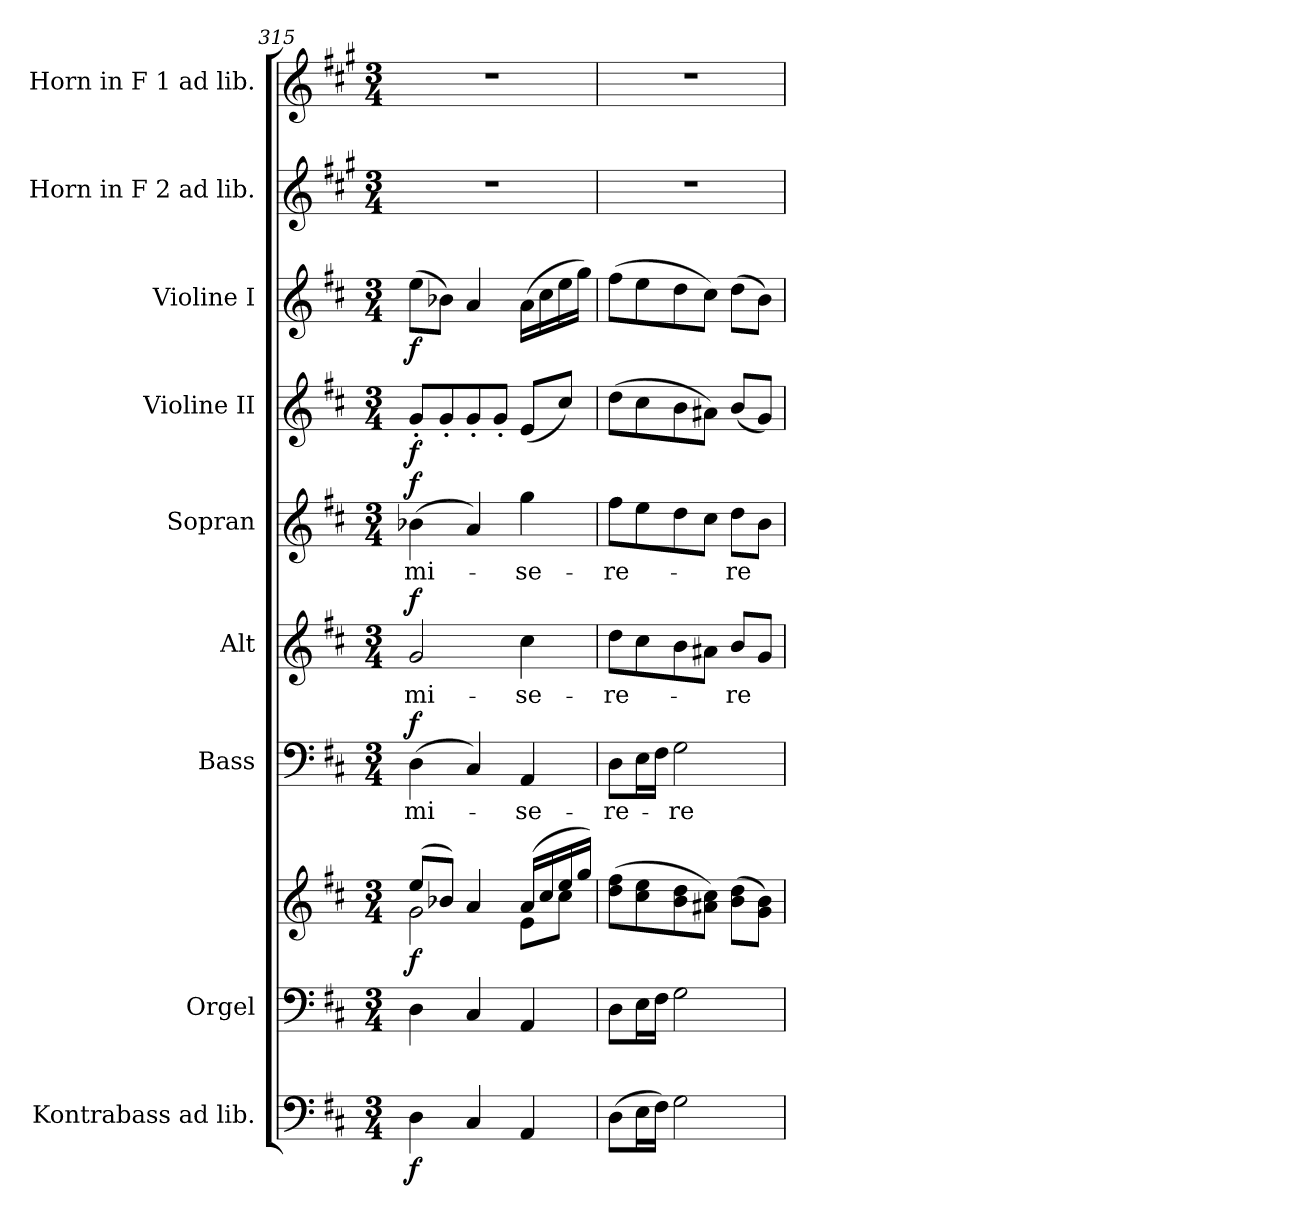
**kern	**dynam	**kern	**kern	**dynam	**kern	**text	**dynam	**kern	**text	**dynam	**kern	**text	**dynam	**kern	**dynam	**kern	**dynam	**kern	**kern
*part9	*part9	*part8	*part8	*part8	*part7	*part7	*part7	*part6	*part6	*part6	*part5	*part5	*part5	*part4	*part4	*part3	*part3	*part2	*part1
*staff10	*staff10	*staff9	*staff8	*staff8/9	*staff7	*staff7	*staff7	*staff6	*staff6	*staff6	*staff5	*staff5	*staff5	*staff4	*staff4	*staff3	*staff3	*staff2	*staff1
*I"Kontrabass ad lib.	*	*I"Orgel	*	*	*I"Bass	*	*	*I"Alt	*	*	*I"Sopran	*	*	*I"Violine II	*	*I"Violine I	*	*I"Horn in F 2 ad lib.	*I"Horn in F 1 ad lib.
*I'Kb.	*	*I'Org.	*	*	*I'B.	*	*	*I'A.	*	*	*I'S.	*	*	*I'Vl. II	*	*I'Vl. I	*	*	*
*clefF4	*	*clefF4	*clefG2	*	*clefF4	*	*	*clefG2	*	*	*clefG2	*	*	*clefG2	*	*clefG2	*	*clefG2	*clefG2
*ITrd7c12	*	*	*	*	*	*	*	*	*	*	*	*	*	*	*	*	*	*ITrd4c7	*ITrd4c7
*k[f#c#]	*	*k[f#c#]	*k[f#c#]	*	*k[f#c#]	*	*	*k[f#c#]	*	*	*k[f#c#]	*	*	*k[f#c#]	*	*k[f#c#]	*	*k[f#c#]	*k[f#c#]
*D:	*	*D:	*D:	*	*D:	*	*	*D:	*	*	*D:	*	*	*D:	*	*D:	*	*D:	*D:
*M3/4	*	*M3/4	*M3/4	*	*M3/4	*	*	*M3/4	*	*	*M3/4	*	*	*M3/4	*	*M3/4	*	*M3/4	*M3/4
=315	=315	=315	=315	=315	=315	=315	=315	=315	=315	=315	=315	=315	=315	=315	=315	=315	=315	=315	=315
*	*	*	*^	*	*	*	*	*	*	*	*	*	*	*	*	*	*	*	*
!	!LO:DY:b	!	!	!	!LO:DY:b	!	!LO:LY:b	!LO:DY:a	!	!LO:LY:b	!LO:DY:a	!	!LO:LY:b	!LO:DY:a	!	!LO:DY:b	!	!LO:DY:b	!	!
4DD\	f	4D\	(>8ee/L	2g\	f	(>4D\	mi-	f	2g/	mi-	f	(>4b-X\	mi-	f	8g'</L	f	(>8ee\L	f	2.r	2.r
.	.	.	8b-X/J)	.	.	.	.	.	.	.	.	.	.	.	8g'</	.	8b-X\J)	.	.	.
4CC#/	.	4C#/	4a/	.	.	4C#/)	.	.	.	.	.	4a/)	.	.	8g'</	.	4a/	.	.	.
.	.	.	.	.	.	.	.	.	.	.	.	.	.	.	8g'</J	.	.	.	.	.
!	!	!	!	!	!	!	!LO:LY:b	!	!	!LO:LY:b	!	!	!LO:LY:b	!	!	!	!	!	!	!
4AAA/	.	4AA/	(>16a/LL	8e\L	.	4AA/	-se-	.	4cc#\	-se-	.	4gg\	-se-	.	(<8e/L	.	(>16a\LL	.	.	.
.	.	.	16cc#/	.	.	.	.	.	.	.	.	.	.	.	.	.	16cc#\	.	.	.
.	.	.	16ee/	8cc#\J	.	.	.	.	.	.	.	.	.	.	8cc#/J)	.	16ee\	.	.	.
.	.	.	16gg/JJ)	.	.	.	.	.	.	.	.	.	.	.	.	.	16gg\JJ)	.	.	.
*	*	*	*v	*v	*	*	*	*	*	*	*	*	*	*	*	*	*	*	*	*
=316	=316	=316	=316	=316	=316	=316	=316	=316	=316	=316	=316	=316	=316	=316	=316	=316	=316	=316	=316
!	!	!	!	!	!	!LO:LY:b	!	!	!LO:LY:b	!	!	!LO:LY:b	!	!	!	!	!	!	!
(>8DD\L	.	8D\L	(>8dd\ 8ff#\L	.	8D\L	-re-	.	8dd\L	-re-	.	8ff#\L	-re-	.	(>8dd\L	.	(>8ff#\L	.	2.r	2.r
16EE\L	.	16E\L	8cc#\ 8ee\	.	16E\L	.	.	8cc#\	.	.	8ee\	.	.	8cc#\	.	8ee\	.	.	.
16FF#\JJ)	.	16F#\JJ	.	.	16F#\JJ	.	.	.	.	.	.	.	.	.	.	.	.	.	.
!	!	!	!	!	!	!LO:LY:b	!	!	!	!	!	!	!	!	!	!	!	!	!
2GG\	.	2G\	8b\ 8dd\	.	2G\	-re	.	8b\	.	.	8dd\	.	.	8b\	.	8dd\	.	.	.
.	.	.	8a#X\ 8cc#\J)	.	.	.	.	8a#X\J	.	.	8cc#\J	.	.	8a#X\J)	.	8cc#\J)	.	.	.
!	!	!	!	!	!	!	!	!	!LO:LY:b	!	!	!LO:LY:b	!	!	!	!	!	!	!
.	.	.	(>8b\ 8dd\L	.	.	.	.	8b/L	-re	.	8dd\L	-re	.	(<8b/L	.	(>8dd\L	.	.	.
.	.	.	8g\ 8b\J)	.	.	.	.	8g/J	.	.	8b\J	.	.	8g/J)	.	8b\J)	.	.	.
=	=	=	=	=	=	=	=	=	=	=	=	=	=	=	=	=	=	=	=
*-	*-	*-	*-	*-	*-	*-	*-	*-	*-	*-	*-	*-	*-	*-	*-	*-	*-	*-	*-
